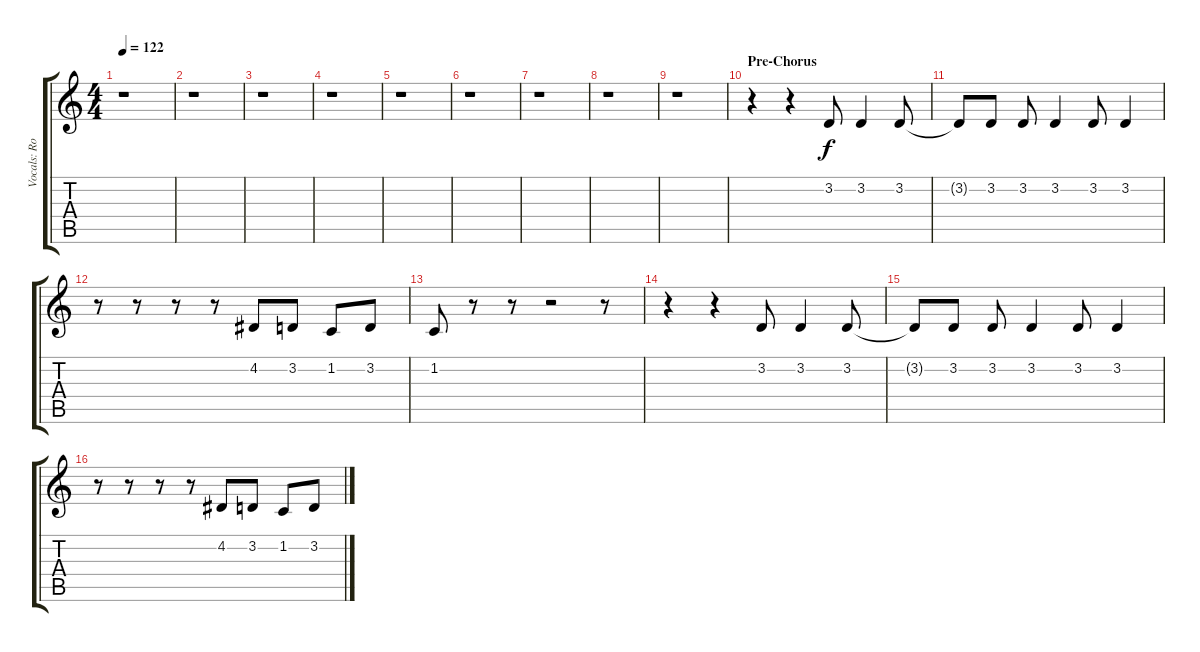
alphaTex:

\track ("Vocals: Robbie Williams" "Vocals: Ro") {instrument acousticgrandpiano}
\staff {score tabs}
\tuning (E4 B3 G3 D3 A2 E2) {hide}
\ts (4 4)
\tempo 122
\clef g2
\ks c
r.1{dy f} |
r.1 |
r.1 |
r.1 |
r.1 |
r.1 |
r.1 |
r.1 |
r.1 |
\section ("" "Pre-Chorus")
r.4 r.4 3.2.8 3.2.4 3.2.8 |
3.2{t}.8 3.2.8 3.2.8 3.2.4 3.2.8 3.2.4 |
r.8 r.8 r.8 r.8 4.2.8 3.2.8 1.2.8 3.2.8 |
1.2.8 r.8 r.8 r.2 r.8 |
r.4 r.4 3.2.8 3.2.4 3.2.8 |
3.2{t}.8 3.2.8 3.2.8 3.2.4 3.2.8 3.2.4 |
r.8 r.8 r.8 r.8 4.2.8 3.2.8 1.2.8 3.2.8
